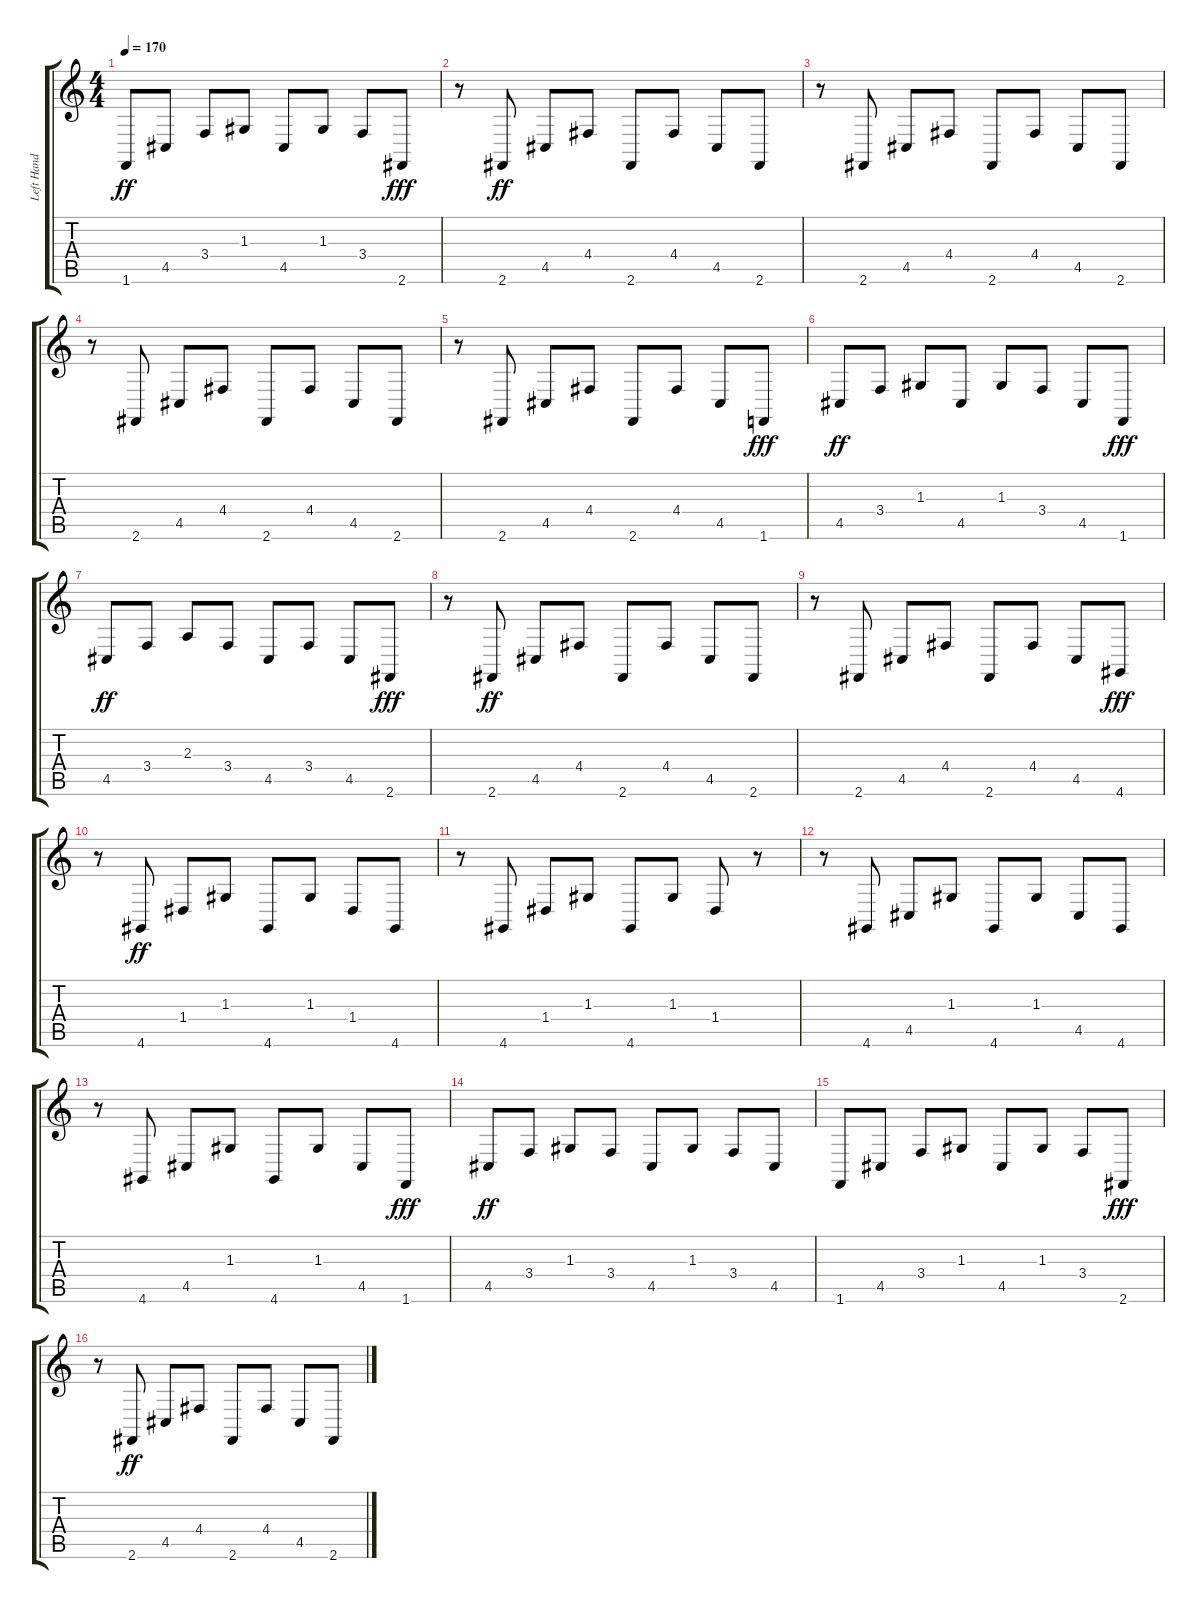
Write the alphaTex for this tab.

\track ("Left Hand" "Left Hand") {instrument acousticgrandpiano}
\staff {score tabs}
\tuning (E4 B3 G3 D3 A2 E2) {hide}
\ts (4 4)
\tempo 170
\clef g2
\ks c
1.6.8{dy ff} 4.5.8 3.4.8 1.3.8 4.5.8 1.3.8 3.4.8 2.6.8{dy fff} |
r.8 2.6.8{dy ff} 4.5.8 4.4.8 2.6.8 4.4.8 4.5.8 2.6.8 |
r.8 2.6.8 4.5.8 4.4.8 2.6.8 4.4.8 4.5.8 2.6.8 |
r.8 2.6.8 4.5.8 4.4.8 2.6.8 4.4.8 4.5.8 2.6.8 |
r.8 2.6.8 4.5.8 4.4.8 2.6.8 4.4.8 4.5.8 1.6.8{dy fff} |
4.5.8{dy ff} 3.4.8 1.3.8 4.5.8 1.3.8 3.4.8 4.5.8 1.6.8{dy fff} |
4.5.8{dy ff} 3.4.8 2.3.8 3.4.8 4.5.8 3.4.8 4.5.8 2.6.8{dy fff} |
r.8 2.6.8{dy ff} 4.5.8 4.4.8 2.6.8 4.4.8 4.5.8 2.6.8 |
r.8 2.6.8 4.5.8 4.4.8 2.6.8 4.4.8 4.5.8 4.6.8{dy fff} |
r.8 4.6.8{dy ff} 1.4.8 1.3.8 4.6.8 1.3.8 1.4.8 4.6.8 |
r.8 4.6.8 1.4.8 1.3.8 4.6.8 1.3.8 1.4.8 r.8 |
r.8 4.6.8 4.5.8 1.3.8 4.6.8 1.3.8 4.5.8 4.6.8 |
r.8 4.6.8 4.5.8 1.3.8 4.6.8 1.3.8 4.5.8 1.6.8{dy fff} |
4.5.8{dy ff} 3.4.8 1.3.8 3.4.8 4.5.8 1.3.8 3.4.8 4.5.8 |
1.6.8 4.5.8 3.4.8 1.3.8 4.5.8 1.3.8 3.4.8 2.6.8{dy fff} |
r.8 2.6.8{dy ff} 4.5.8 4.4.8 2.6.8 4.4.8 4.5.8 2.6.8
